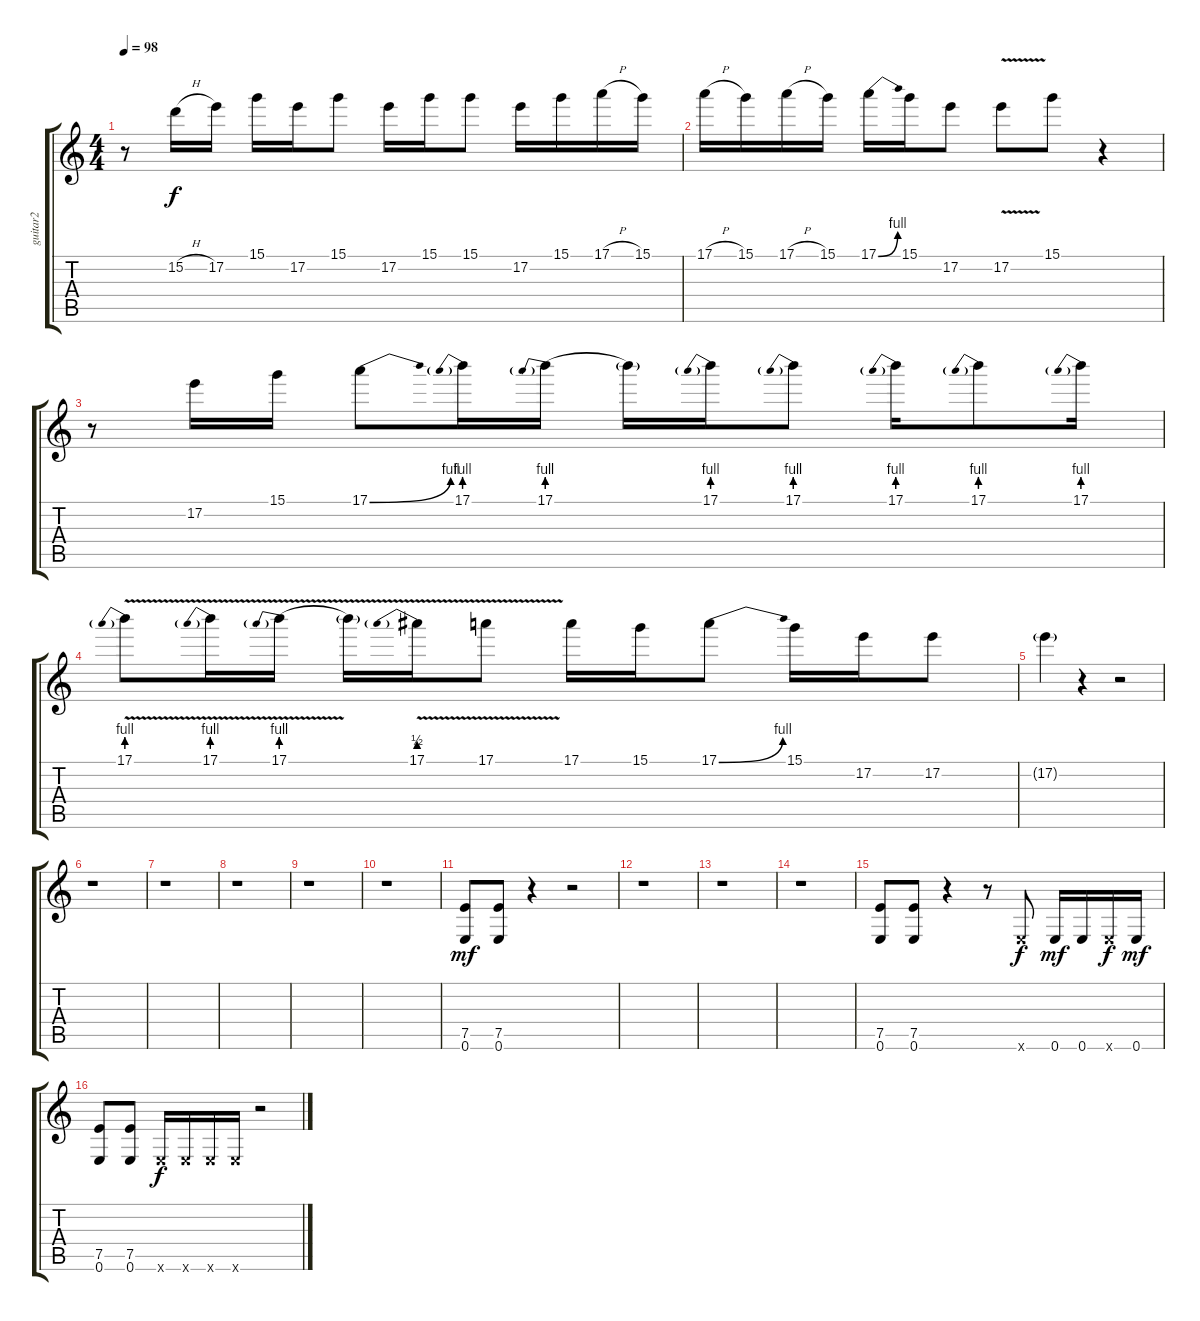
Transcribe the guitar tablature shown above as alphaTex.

\track ("guitar2" "guitar2") {instrument electricguitarclean}
\staff {score tabs}
\tuning (E4 B3 G3 D3 A2 E2) {hide}
\ts (4 4)
\tempo 98
\clef g2
\ks c
r.8{dy f} 15.2{h}.16 17.2.16 15.1.16 17.2.16 15.1.8 17.2.16 15.1.16 15.1.8 17.2.16 15.1.16 17.1{h}.16 15.1.16 |
17.1{h}.16 15.1.16 17.1{h}.16 15.1.16 17.1{be (bend 0 0 60 4)}.16 15.1.16 17.2.8 17.2{v}.8 15.1.8 r.4 |
r.8 17.2.16 15.1.16 17.1{be (bend 0 0 60 4)}.8 17.1{be (prebend 0 4 60 4)}.16 17.1{be (prebend 0 4 60 4)}.16 17.1{t}.16 17.1{be (prebend 0 4 60 4)}.16 17.1{be (prebend 0 4 60 4)}.8 17.1{be (prebend 0 4 60 4)}.16 17.1{be (prebend 0 4 60 4)}.8 17.1{be (prebend 0 4 60 4)}.16 |
17.1{be (prebend 0 4 60 4) v}.8 17.1{be (prebend 0 4 60 4) v}.16 17.1{be (prebend 0 4 60 4) v}.16 17.1{t}.16 17.1{be (prebend 0 2 60 2) v}.16 17.1{v}.8 17.1.16 15.1.16 17.1{be (bend 0 0 60 4)}.8 15.1.16 17.2.16 17.2.8 |
17.2{g}.4 r.4 r.2 |
r.1 |
r.1 |
r.1 |
r.1 |
r.1 |
(7.5 0.6).8{dy mf} (7.5 0.6).8 r.4 r.2 |
r.1 |
r.1 |
r.1 |
(7.5 0.6).8 (7.5 0.6).8 r.4 r.8 0.6{x}.8{dy f} 0.6.16{dy mf} 0.6.16 0.6{x}.16{dy f} 0.6.16{dy mf} |
(7.5 0.6).8 (7.5 0.6).8 0.6{x}.16{dy f} 0.6{x}.16 0.6{x}.16 0.6{x}.16 r.2
